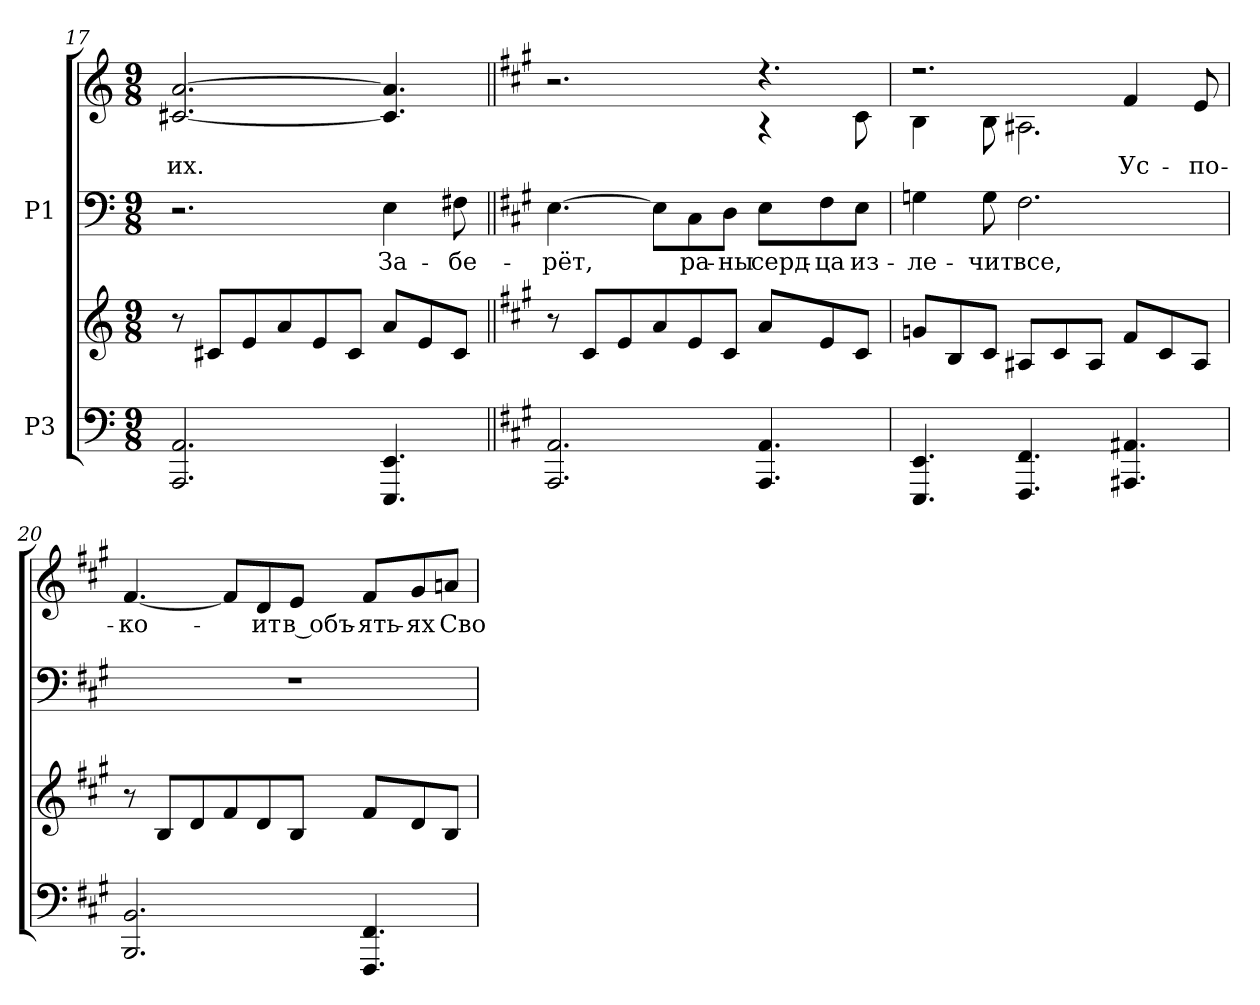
**kern	**kern	**kern	**text	**kern	**text
*part2	*part2	*part1	*part1	*part1	*part1
*staff4	*staff3	*staff2	*staff2	*staff1	*staff1
*I"P3	*	*I"P1	*	*	*
!!LO:LB:g=z
*clefF4	*clefG2	*clefF4	*	*clefG2	*
*k[]	*k[]	*k[]	*	*k[]	*
*C:	*C:	*C:	*	*C:	*
*M9/8	*M9/8	*M9/8	*	*M9/8	*
=17	=17	=17	=17	=17	=17
!	!	!	!	!	!LO:LY:b:color=#000000
2.AAAi/ 2.AAi	8r	2.r	.	[<2.c#Xi/ [>2.ai	-их.
.	8c#Xi/L	.	.	.	.
.	8ei/	.	.	.	.
.	8ai/	.	.	.	.
.	8ei/	.	.	.	.
.	8c#i/J	.	.	.	.
!	!	!	!LO:LY:a:color=#000000	!	!
4.EEEi/ 4.EEi	8ai/L	4Ei\	За-	4.c#i/] 4.ai]	.
.	8ei/	.	.	.	.
!	!	!	!LO:LY:a:color=#000000	!	!
.	8c#i/J	8F#Xi\	-бе-	.	.
=18||	=18||	=18||	=18||	=18||	=18||
*k[f#c#g#]	*k[f#c#g#]	*k[f#c#g#]	*	*k[f#c#g#]	*
*A:	*A:	*A:	*	*A:	*
!	!	!	!LO:LY:a:color=#000000	!	!
*	*	*	*	*^	*
2.AAAi/ 2.AAi	8r	[>4.Ei\	-рёт,	2.r	2.ryy	.
.	8c#i/L	.	.	.	.	.
.	8ei/	.	.	.	.	.
.	8ai/	8Ei\L]	.	.	.	.
!	!	!	!LO:LY:a:color=#000000	!	!	!
.	8ei/	8C#i\	ра-	.	.	.
!	!	!	!LO:LY:a:color=#000000	!	!	!
.	8c#i/J	8Di\J	-ны	.	.	.
!	!	!	!LO:LY:a:color=#000000	!	!	!
4.AAAi/ 4.AAi	8ai/L	8Ei\L	серд-	4.r	4r	.
!	!	!	!LO:LY:a:color=#000000	!	!	!
.	8ei/	8F#i\	-ца	.	.	.
!	!	!	!LO:LY:a:color=#000000	!	!	!
.	8c#i/J	8Ei\J	из-	.	8c#i\	.
=19	=19	=19	=19	=19	=19	=19
!	!	!	!LO:LY:a:color=#000000	!	!	!
4.EEEi/ 4.EEi	8gni/L	4Gni\	-ле-	2.r	4Bi\	.
.	8Bi/	.	.	.	.	.
!	!	!	!LO:LY:a:color=#000000	!	!	!
.	8c#i/J	8Gi\	-чит	.	8Bi\	.
!	!	!	!LO:LY:a:color=#000000	!	!	!
4.FFF#i/ 4.FF#i	8A#Xi/L	2.F#i\	все,	.	2.A#Xi\	.
.	8c#i/	.	.	.	.	.
.	8A#i/J	.	.	.	.	.
!	!	!	!	!	!	!LO:LY:b:color=#000000
4.AAA#Xi/ 4.AA#Xi	8f#i/L	.	.	4f#i/	.	Ус-
.	8c#i/	.	.	.	.	.
!	!	!	!	!	!	!LO:LY:b:color=#000000
.	8A#i/J	.	.	8ei/	.	-по-
*	*	*	*	*v	*v	*
!!LO:PB:g=z
=20	=20	=20	=20	=20	=20
!	!	!LO:N:vis=1	!	!	!
!	!	!	!	!	!LO:LY:b:color=#000000
2.BBBi/ 2.BBi	8r	8%9r	.	[<4.f#i/	-ко-
.	8Bi/L	.	.	.	.
.	8di/	.	.	.	.
.	8f#i/	.	.	8f#i/L]	.
!	!	!	!	!	!LO:LY:b:color=#000000
.	8di/	.	.	8di/	-ит
!	!	!	!	!	!LO:LY:b:color=#000000
.	8Bi/J	.	.	8ei/J	в объ-
!	!	!	!	!	!LO:LY:b:color=#000000
4.FFF#i/ 4.FF#i	8f#i/L	.	.	8f#i/L	-ять-
!	!	!	!	!	!LO:LY:b:color=#000000
.	8di/	.	.	8g#i/	-ях
!	!	!	!	!	!LO:LY:b:color=#000000
.	8Bi/J	.	.	8ani/J	Сво-
=	=	=	=	=	=
*-	*-	*-	*-	*-	*-
